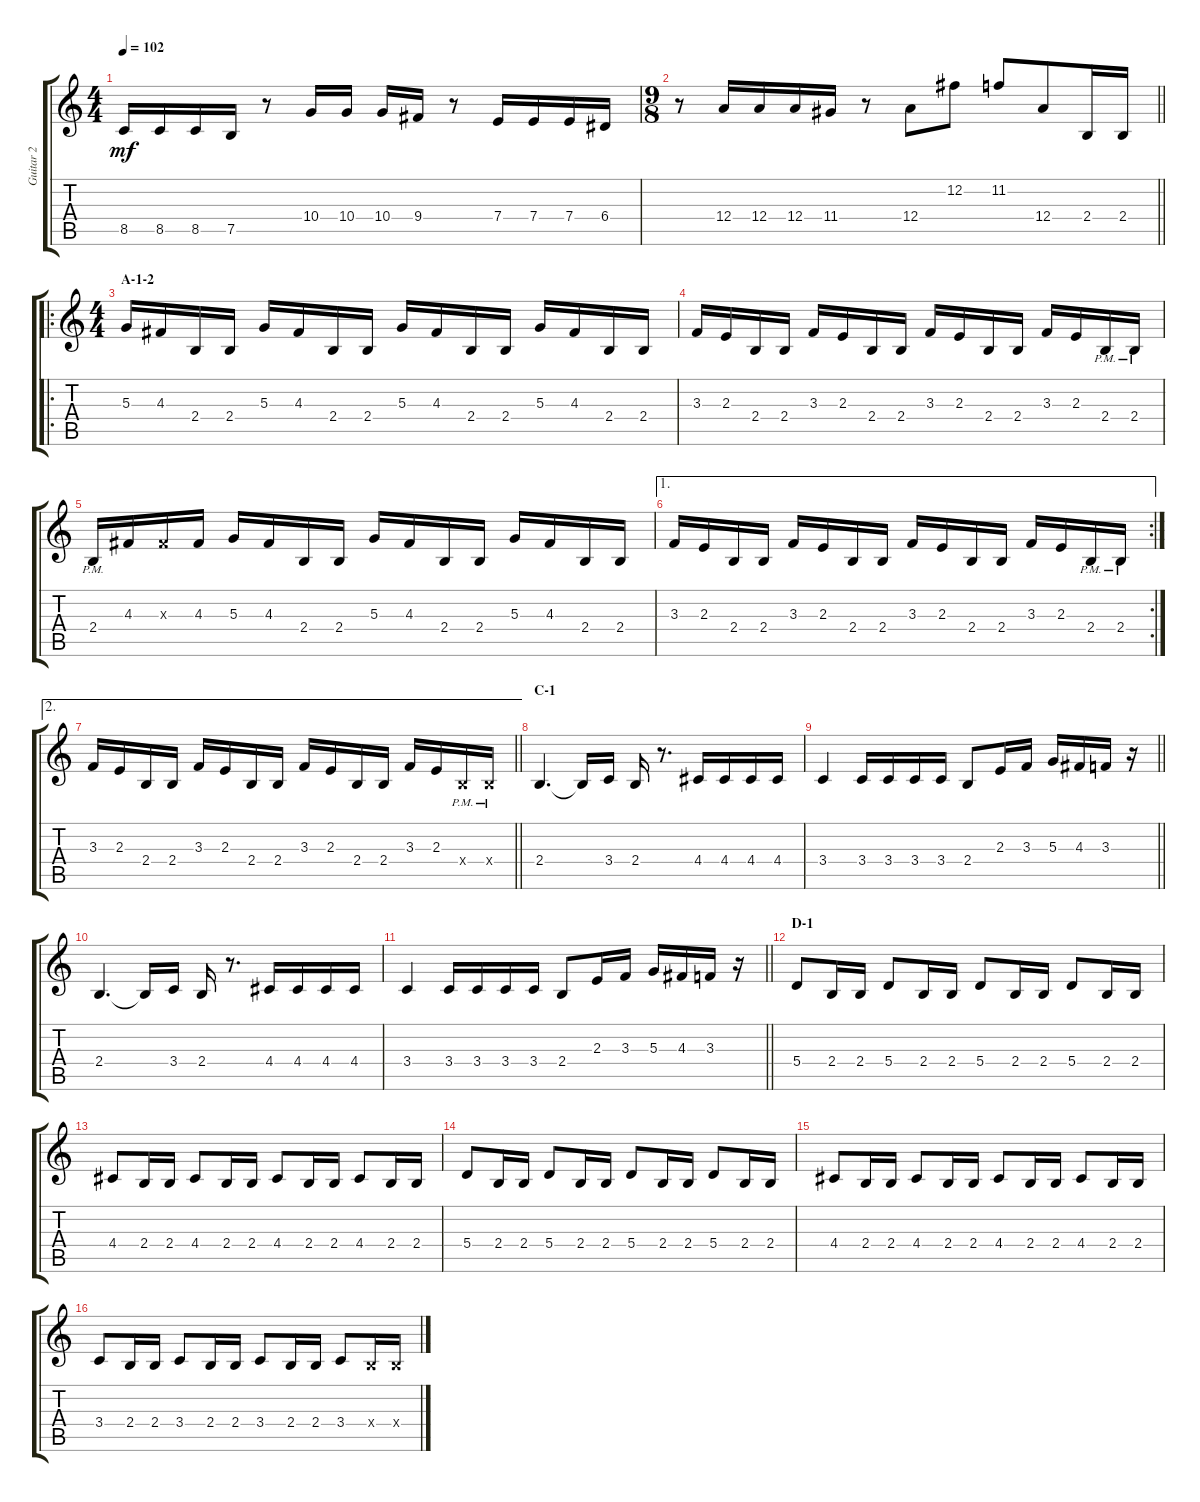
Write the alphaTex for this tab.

\track ("Guitar 2" "Guitar 2") {instrument distortionguitar}
\staff {score tabs}
\tuning (B3 Gb3 D3 A2 E2 B1) {hide}
\ts (4 4)
\tempo 102
\clef g2
\ks c
8.5.16{dy mf} 8.5.16 8.5.16 7.5.16 r.8 10.4.16 10.4.16 10.4.16 9.4.16 r.8 7.4.16 7.4.16 7.4.16 6.4.16 |
\ts (9 8)
\barLineRight lightlight
r.8 12.4.16 12.4.16 12.4.16 11.4.16 r.8 12.4.8 12.2.8 11.2.8 12.4.8 2.4.16 2.4.16 |
\ro
\ts (4 4)
\section ("" "A-1-2")
5.3.16 4.3.16 2.4.16 2.4.16 5.3.16 4.3.16 2.4.16 2.4.16 5.3.16 4.3.16 2.4.16 2.4.16 5.3.16 4.3.16 2.4.16 2.4.16 |
3.3.16 2.3.16 2.4.16 2.4.16 3.3.16 2.3.16 2.4.16 2.4.16 3.3.16 2.3.16 2.4.16 2.4.16 3.3.16 2.3.16 2.4{pm}.16 2.4{pm}.16 |
2.4{pm}.16 4.3.16 4.3{x}.16 4.3.16 5.3.16 4.3.16 2.4.16 2.4.16 5.3.16 4.3.16 2.4.16 2.4.16 5.3.16 4.3.16 2.4.16 2.4.16 |
\ae 1
\rc 2
3.3.16 2.3.16 2.4.16 2.4.16 3.3.16 2.3.16 2.4.16 2.4.16 3.3.16 2.3.16 2.4.16 2.4.16 3.3.16 2.3.16 2.4{pm}.16 2.4{pm}.16 |
\ae 2
\barLineRight lightlight
3.3.16 2.3.16 2.4.16 2.4.16 3.3.16 2.3.16 2.4.16 2.4.16 3.3.16 2.3.16 2.4.16 2.4.16 3.3.16 2.3.16 2.4{pm x}.16 2.4{pm x}.16 |
\section ("" "C-1")
2.4.4{d} 2.4{t}.16 3.4.16 2.4.16 r.8{d} 4.4.16 4.4.16 4.4.16 4.4.16 |
\barLineRight lightlight
3.4.4 3.4.16 3.4.16 3.4.16 3.4.16 2.4.8 2.3.16 3.3.16 5.3.16 4.3.16 3.3.16 r.16 |
2.4.4{d} 2.4{t}.16 3.4.16 2.4.16 r.8{d} 4.4.16 4.4.16 4.4.16 4.4.16 |
\barLineRight lightlight
3.4.4 3.4.16 3.4.16 3.4.16 3.4.16 2.4.8 2.3.16 3.3.16 5.3.16 4.3.16 3.3.16 r.16 |
\section ("" "D-1")
5.4.8 2.4.16 2.4.16 5.4.8 2.4.16 2.4.16 5.4.8 2.4.16 2.4.16 5.4.8 2.4.16 2.4.16 |
4.4.8 2.4.16 2.4.16 4.4.8 2.4.16 2.4.16 4.4.8 2.4.16 2.4.16 4.4.8 2.4.16 2.4.16 |
5.4.8 2.4.16 2.4.16 5.4.8 2.4.16 2.4.16 5.4.8 2.4.16 2.4.16 5.4.8 2.4.16 2.4.16 |
4.4.8 2.4.16 2.4.16 4.4.8 2.4.16 2.4.16 4.4.8 2.4.16 2.4.16 4.4.8 2.4.16 2.4.16 |
3.4.8 2.4.16 2.4.16 3.4.8 2.4.16 2.4.16 3.4.8 2.4.16 2.4.16 3.4.8 2.4{x}.16 2.4{x}.16
